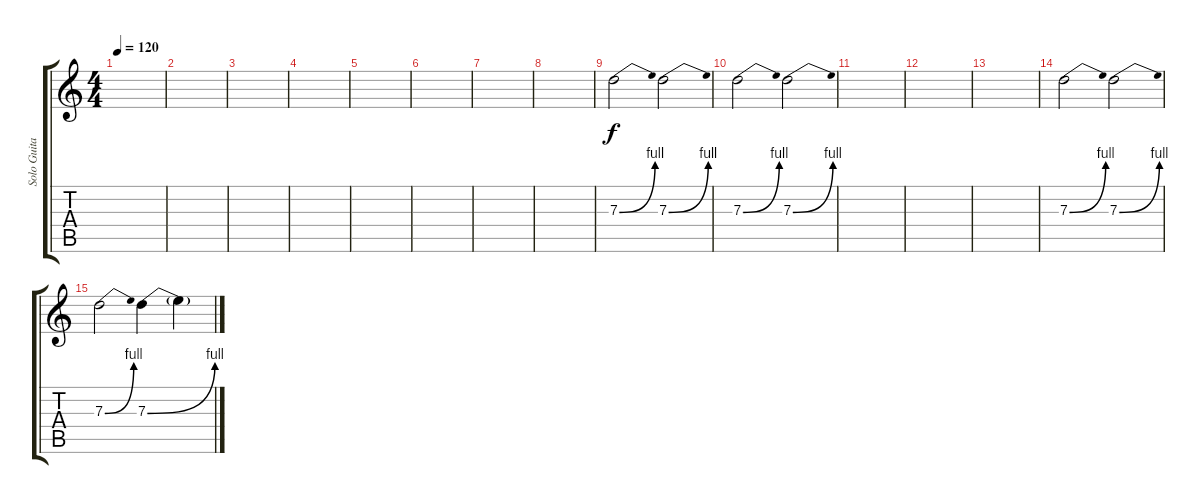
\track ("Solo Guitar" "Solo Guita") {instrument overdrivenguitar}
\staff {score tabs}
\tuning (E4 B3 G3 D3 A2 E2) {hide}
\ts (4 4)
\tempo 120
\clef g2
\ks c
|
|
|
|
|
|
|
|
7.3{be (bend 0 0 60 4)}.2{balance 0} 7.3{be (bend 0 0 60 4)}.2{balance 16} |
7.3{be (bend 0 0 60 4)}.2{balance 0} 7.3{be (bend 0 0 60 4)}.2{balance 16} |
|
|
|
7.3{be (bend 0 0 60 4)}.2{balance 0} 7.3{be (bend 0 0 60 4)}.2{balance 16} |
7.3{be (bend 0 0 60 4)}.2{balance 0} 7.3{be (bend 0 0 60 4)}.4{balance 16} 7.3{t}.4
